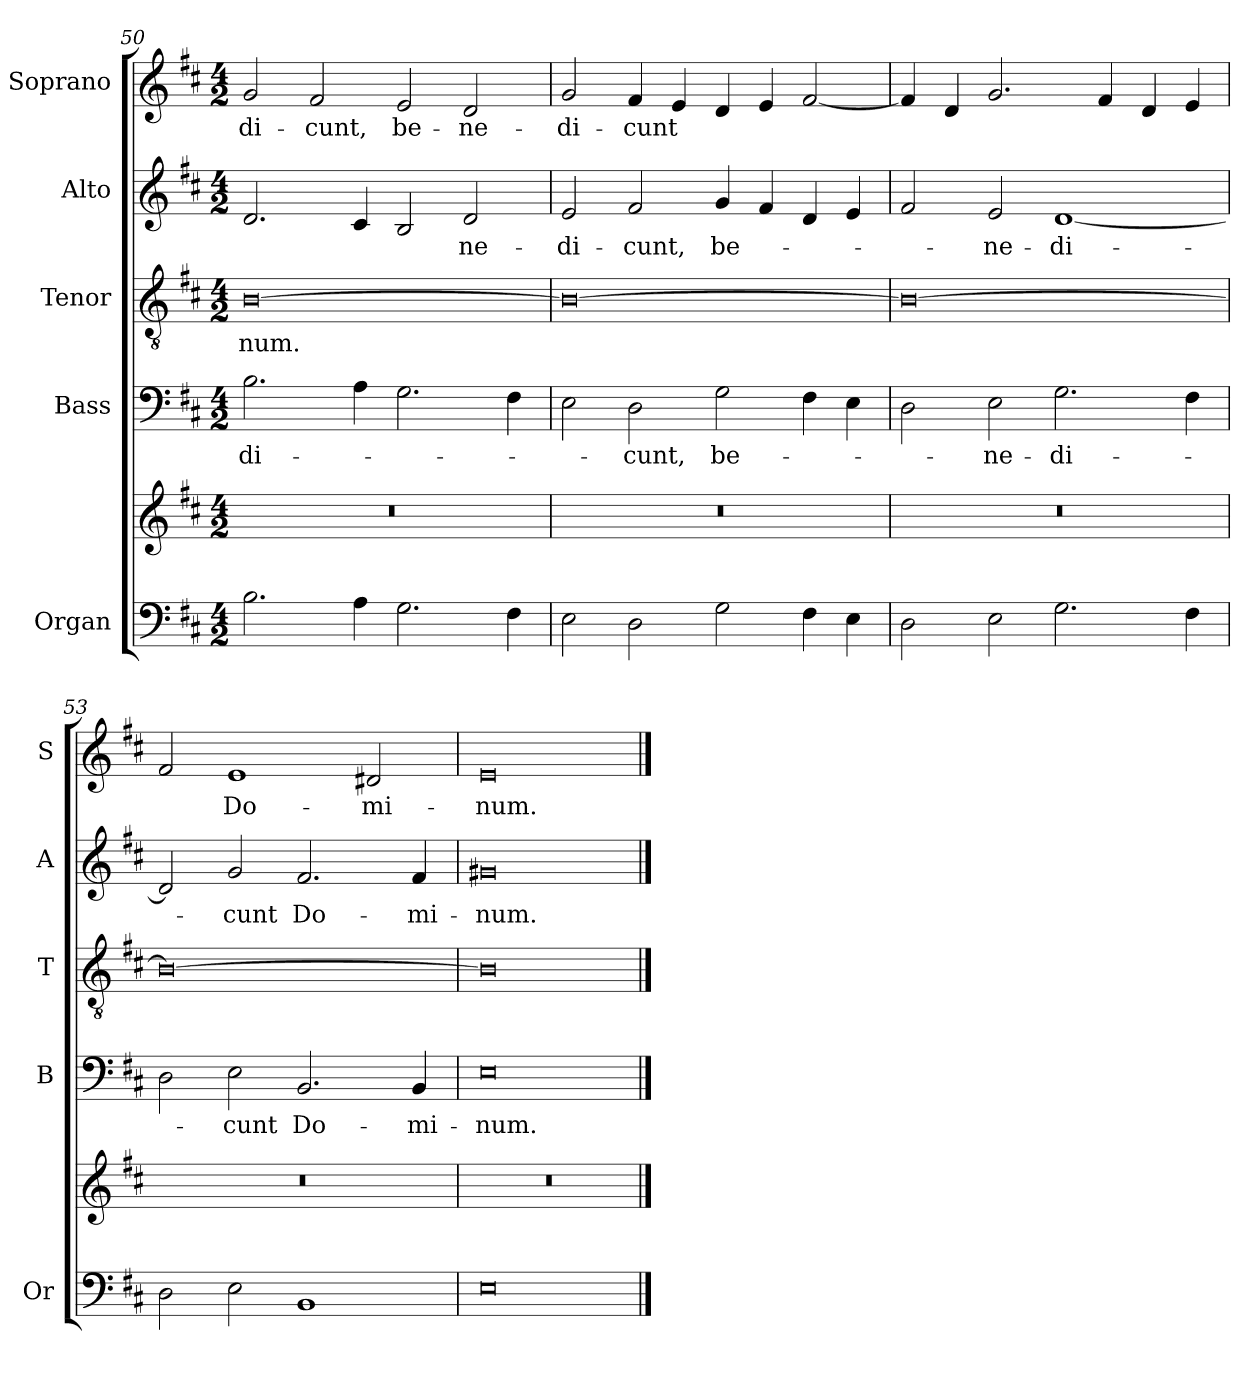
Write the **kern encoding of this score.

**kern	**kern	**kern	**text	**kern	**text	**kern	**text	**kern	**text
*part5	*part5	*part4	*part4	*part3	*part3	*part2	*part2	*part1	*part1
*staff6	*staff5	*staff4	*staff4	*staff3	*staff3	*staff2	*staff2	*staff1	*staff1
*I"Organ	*	*I"Bass	*	*I"Tenor	*	*I"Alto	*	*I"Soprano	*
*I'Or	*	*I'B	*	*I'T	*	*I'A	*	*I'S	*
*clefF4	*clefG2	*clefF4	*	*clefGv2	*	*clefG2	*	*clefG2	*
*k[f#c#]	*k[f#c#]	*k[f#c#]	*	*k[f#c#]	*	*k[f#c#]	*	*k[f#c#]	*
*D:	*D:	*D:	*	*D:	*	*D:	*	*D:	*
*M4/2	*M4/2	*M4/2	*	*M4/2	*	*M4/2	*	*M4/2	*
=50	=50	=50	=50	=50	=50	=50	=50	=50	=50
!	!	!	!LO:LY:b	!	!	!	!	!	!
!	!	!	!	!	!LO:LY:b	!	!	!	!
!	!	!	!	!	!	!	!	!	!LO:LY:b
2.B\	0r	2.B\	-di-	[0B	-num.	2.d/	.	2g/	-di-
!	!	!	!	!	!	!	!	!	!LO:LY:b
.	.	.	.	.	.	.	.	2f#/	-cunt,
4A\	.	4A\	.	.	.	4c#/	.	.	.
!	!	!	!	!	!	!	!	!	!LO:LY:b
2.G\	.	2.G\	.	.	.	2B/	.	2e/	be-
!	!	!	!	!	!	!	!LO:LY:b	!	!
!	!	!	!	!	!	!	!	!	!LO:LY:b
.	.	.	.	.	.	2d/	-ne-	2d/	-ne-
4F#\	.	4F#\	.	.	.	.	.	.	.
!!LO:LB:g=z
=51	=51	=51	=51	=51	=51	=51	=51	=51	=51
!	!	!	!	!	!	!	!LO:LY:b	!	!
!	!	!	!	!	!	!	!	!	!LO:LY:b
2E\	0r	2E\	.	0B_	.	2e/	-di-	2g/	-di-
!	!	!	!LO:LY:b	!	!	!	!	!	!
!	!	!	!	!	!	!	!LO:LY:b	!	!
!	!	!	!	!	!	!	!	!	!LO:LY:b
2D\	.	2D\	-cunt,	.	.	2f#/	-cunt,	4f#/	-cunt
.	.	.	.	.	.	.	.	4e/	.
!	!	!	!LO:LY:b	!	!	!	!	!	!
!	!	!	!	!	!	!	!LO:LY:b	!	!
2G\	.	2G\	be-	.	.	4g/	be-	4d/	.
.	.	.	.	.	.	4f#/	.	4e/	.
4F#\	.	4F#\	.	.	.	4d/	.	[2f#/	.
4E\	.	4E\	.	.	.	4e/	.	.	.
=52	=52	=52	=52	=52	=52	=52	=52	=52	=52
2D\	0r	2D\	.	0B_	.	2f#/	.	4f#/]	.
.	.	.	.	.	.	.	.	4d/	.
!	!	!	!LO:LY:b	!	!	!	!	!	!
!	!	!	!	!	!	!	!LO:LY:b	!	!
2E\	.	2E\	-ne-	.	.	2e/	-ne-	2.g/	.
!	!	!	!LO:LY:b	!	!	!	!	!	!
!	!	!	!	!	!	!	!LO:LY:b	!	!
2.G\	.	2.G\	-di-	.	.	[1d	-di-	.	.
.	.	.	.	.	.	.	.	4f#/	.
.	.	.	.	.	.	.	.	4d/	.
4F#\	.	4F#\	.	.	.	.	.	4e/	.
=53	=53	=53	=53	=53	=53	=53	=53	=53	=53
2D\	0r	2D\	.	0B_	.	2d/]	.	2f#/	.
!	!	!	!LO:LY:b	!	!	!	!	!	!
!	!	!	!	!	!	!	!LO:LY:b	!	!
!	!	!	!	!	!	!	!	!	!LO:LY:b
2E\	.	2E\	-cunt	.	.	2g/	-cunt	1e	Do-
!	!	!	!LO:LY:b	!	!	!	!	!	!
!	!	!	!	!	!	!	!LO:LY:b	!	!
1BB	.	2.BB/	Do-	.	.	2.f#/	Do-	.	.
!	!	!	!	!	!	!	!	!	!LO:LY:b
.	.	.	.	.	.	.	.	2d#X/	-mi-
!	!	!	!LO:LY:b	!	!	!	!	!	!
!	!	!	!	!	!	!	!LO:LY:b	!	!
.	.	4BB/	-mi-	.	.	4f#/	-mi-	.	.
=54	=54	=54	=54	=54	=54	=54	=54	=54	=54
!	!	!	!LO:LY:b	!	!	!	!	!	!
!	!	!	!	!	!	!	!LO:LY:b	!	!
!	!	!	!	!	!	!	!	!	!LO:LY:b
0E	0r	0E	-num.	0B]	.	0g#X	-num.	0e	-num.
==	==	==	==	==	==	==	==	==	==
*-	*-	*-	*-	*-	*-	*-	*-	*-	*-
